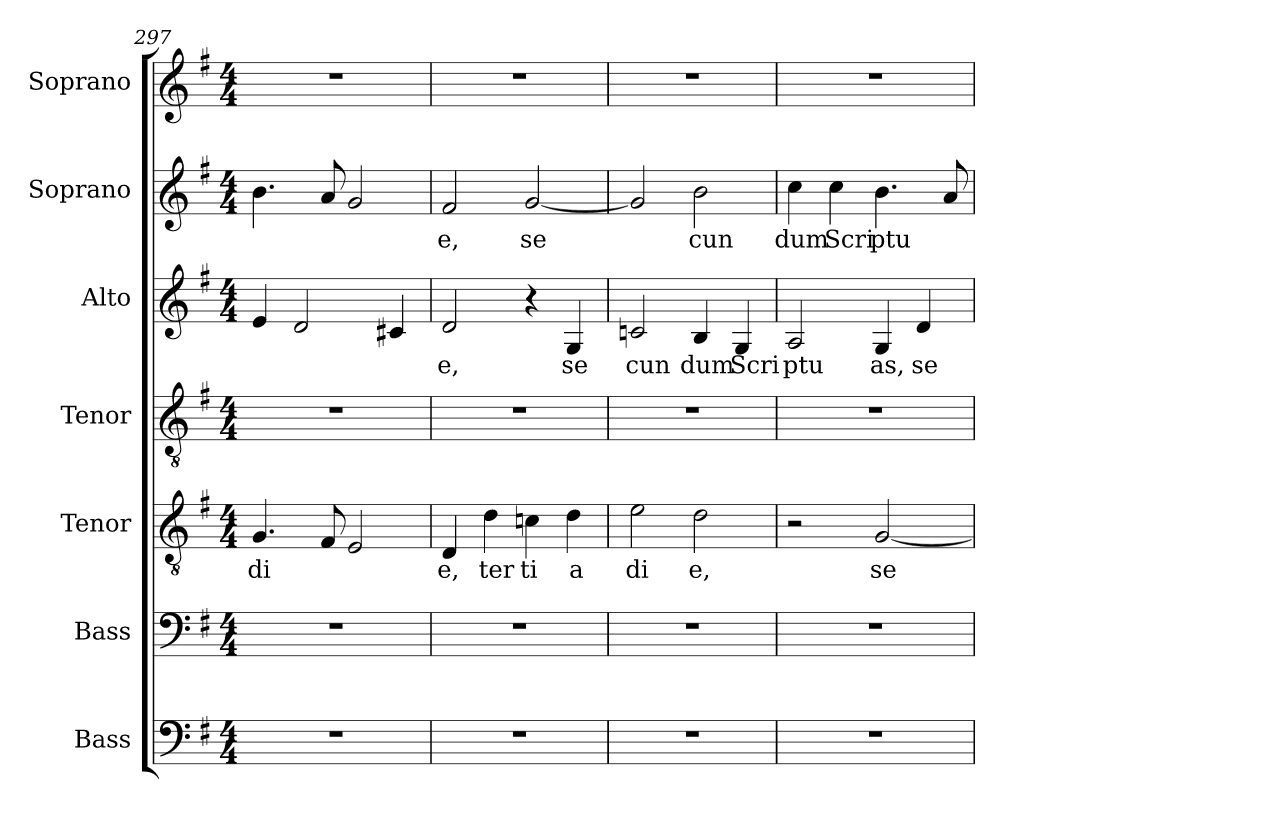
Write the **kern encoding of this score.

**kern	**kern	**kern	**text	**kern	**kern	**text	**kern	**text	**kern
*part7	*part6	*part5	*part5	*part4	*part3	*part3	*part2	*part2	*part1
*staff7	*staff6	*staff5	*staff5	*staff4	*staff3	*staff3	*staff2	*staff2	*staff1
*I"Bass	*I"Bass	*I"Tenor	*	*I"Tenor	*I"Alto	*	*I"Soprano	*	*I"Soprano
*I'B.	*I'B.	*I'T.	*	*I'T.	*I'A.	*	*I'S.	*	*I'S.
*clefF4	*clefF4	*clefGv2	*	*clefGv2	*clefG2	*	*clefG2	*	*clefG2
*	*	*ITrd7c12	*	*ITrd7c12	*	*	*	*	*
*k[f#]	*k[f#]	*k[f#]	*	*k[f#]	*k[f#]	*	*k[f#]	*	*k[f#]
*G:	*G:	*G:	*	*G:	*G:	*	*G:	*	*G:
*M4/4	*M4/4	*M4/4	*	*M4/4	*M4/4	*	*M4/4	*	*M4/4
=297	=297	=297	=297	=297	=297	=297	=297	=297	=297
!	!	!	!LO:LY:b:color=#000000	!	!	!	!	!	!
1r	1r	4.GGi/	di	1r	4ei/	.	4.bi\	.	1r
.	.	.	.	.	2di/	.	.	.	.
.	.	8FF#i/	.	.	.	.	8ai/	.	.
.	.	2EEi/	.	.	.	.	2gi/	.	.
.	.	.	.	.	4c#Xi/	.	.	.	.
=298	=298	=298	=298	=298	=298	=298	=298	=298	=298
!	!	!	!LO:LY:b:color=#000000	!	!	!	!	!	!
!	!	!	!	!	!	!LO:LY:b:color=#000000	!	!	!
!	!	!	!	!	!	!	!	!LO:LY:b:color=#000000	!
1r	1r	4DDi/	e,	1r	2di/	e,	2f#i/	e,	1r
!	!	!	!LO:LY:b:color=#000000	!	!	!	!	!	!
.	.	4Di\	ter	.	.	.	.	.	.
!	!	!	!LO:LY:b:color=#000000	!	!	!	!	!	!
!	!	!	!	!	!	!	!	!LO:LY:b:color=#000000	!
.	.	4Cni\	ti	.	4r	.	[2gi/	se	.
!	!	!	!LO:LY:b:color=#000000	!	!	!	!	!	!
!	!	!	!	!	!	!LO:LY:b:color=#000000	!	!	!
.	.	4Di\	a	.	4Gi/	se	.	.	.
=299	=299	=299	=299	=299	=299	=299	=299	=299	=299
!	!	!	!LO:LY:b:color=#000000	!	!	!	!	!	!
!	!	!	!	!	!	!LO:LY:b:color=#000000	!	!	!
1r	1r	2Ei\	di	1r	2cni/	cun	2gi/]	.	1r
!	!	!	!LO:LY:b:color=#000000	!	!	!	!	!	!
!	!	!	!	!	!	!LO:LY:b:color=#000000	!	!	!
!	!	!	!	!	!	!	!	!LO:LY:b:color=#000000	!
.	.	2Di\	e,	.	4Bi/	dum	2bi\	cun	.
!	!	!	!	!	!	!LO:LY:b:color=#000000	!	!	!
.	.	.	.	.	4Gi/	Scri	.	.	.
!!LO:LB:g=z
=300	=300	=300	=300	=300	=300	=300	=300	=300	=300
!	!	!	!	!	!	!LO:LY:b:color=#000000	!	!	!
!	!	!	!	!	!	!	!	!LO:LY:b:color=#000000	!
1r	1r	2r	.	1r	2Ai/	ptu	4cci\	dum	1r
!	!	!	!	!	!	!	!	!LO:LY:b:color=#000000	!
.	.	.	.	.	.	.	4cci\	Scri	.
!	!	!	!LO:LY:b:color=#000000	!	!	!	!	!	!
!	!	!	!	!	!	!LO:LY:b:color=#000000	!	!	!
!	!	!	!	!	!	!	!	!LO:LY:b:color=#000000	!
.	.	[2GGi/	se	.	4Gi/	as,	4.bi\	ptu	.
!	!	!	!	!	!	!LO:LY:b:color=#000000	!	!	!
.	.	.	.	.	4di/	se	.	.	.
.	.	.	.	.	.	.	8ai/	.	.
=	=	=	=	=	=	=	=	=	=
*-	*-	*-	*-	*-	*-	*-	*-	*-	*-
